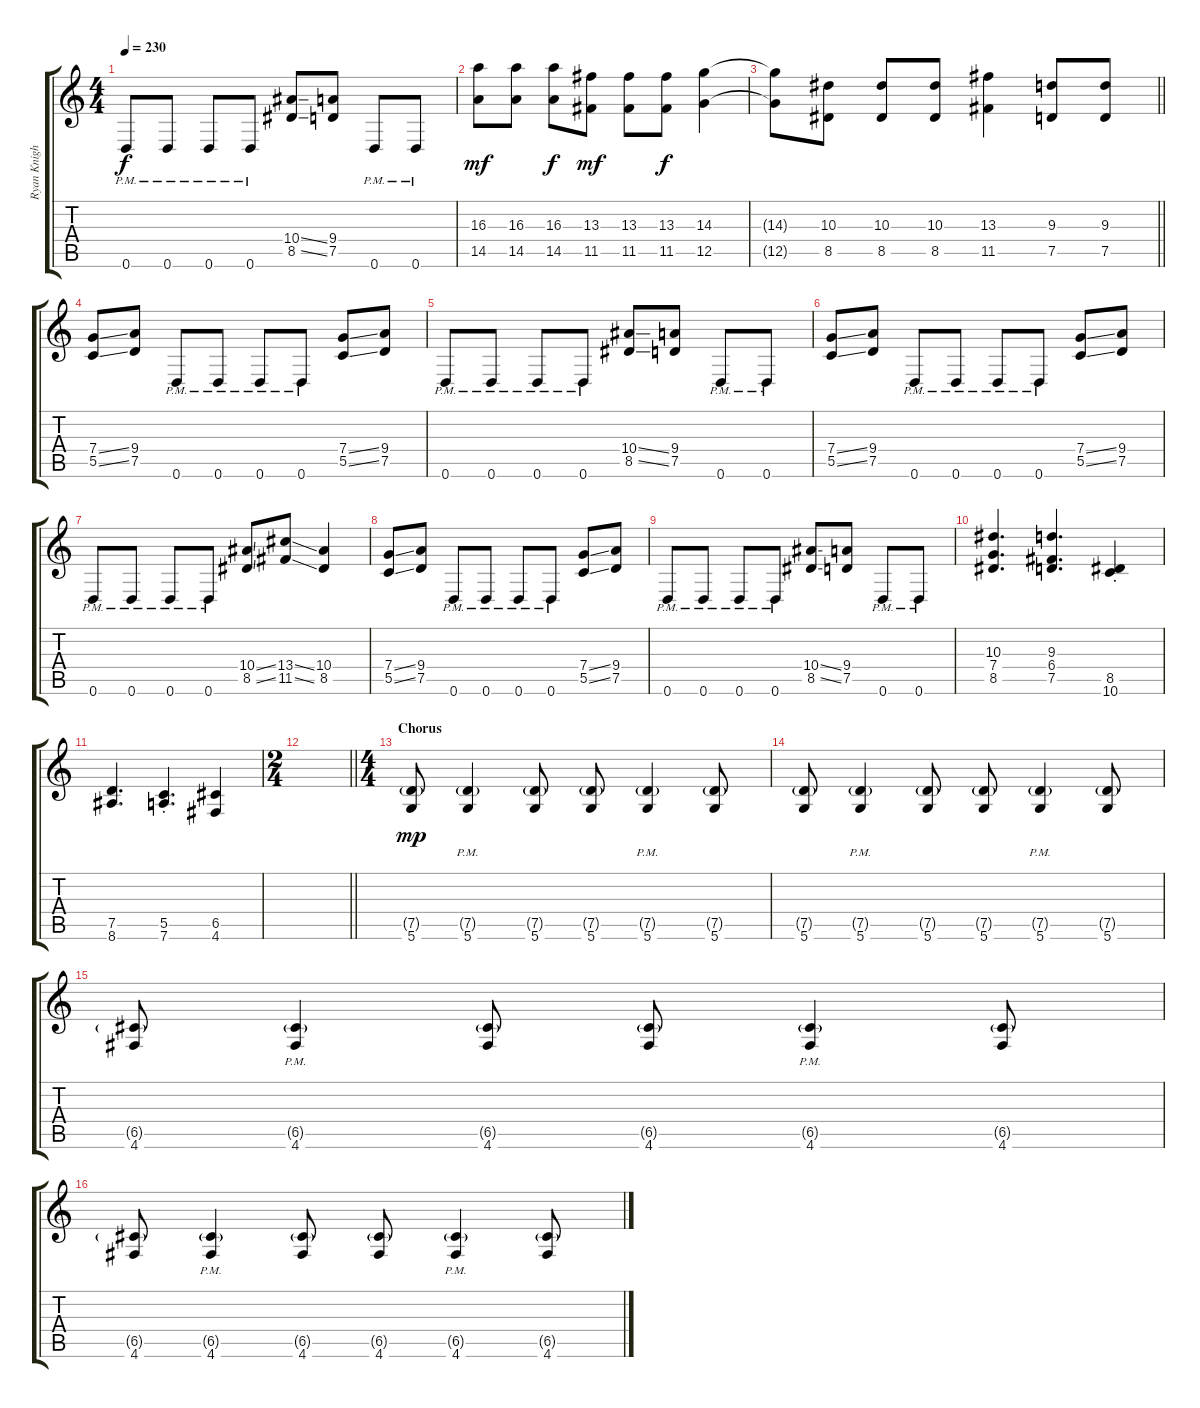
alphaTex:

\track ("Ryan Knight Rhythm" "Ryan Knigh") {instrument distortionguitar}
\staff {score tabs}
\tuning (D4 A3 F3 C3 G2 D2) {hide}
\ts (4 4)
\tempo 230
\clef g2
\ks c
0.6{pm}.8{dy f} 0.6{pm}.8 0.6{pm}.8 0.6{pm}.8 (10.4{ss} 8.5{ss}).8 (9.4 7.5).8 0.6{pm}.8 0.6{pm}.8 |
(16.3 14.5).8{dy mf} (16.3 14.5).8 (16.3 14.5).8{dy f} (13.3 11.5).8{dy mf} (13.3 11.5).8 (13.3 11.5).8{dy f} (14.3 12.5).4 |
\barLineRight lightlight
(14.3{t} 12.5{t}).8 (10.3 8.5).8 (10.3 8.5).8 (10.3 8.5).8 (13.3 11.5).4 (9.3 7.5).8 (9.3 7.5).8 |
(7.4{ss} 5.5{ss}).8 (9.4 7.5).8 0.6{pm}.8 0.6{pm}.8 0.6{pm}.8 0.6{pm}.8 (7.4{ss} 5.5{ss}).8 (9.4 7.5).8 |
0.6{pm}.8 0.6{pm}.8 0.6{pm}.8 0.6{pm}.8 (10.4{ss} 8.5{ss}).8 (9.4 7.5).8 0.6{pm}.8 0.6{pm}.8 |
(7.4{ss} 5.5{ss}).8 (9.4 7.5).8 0.6{pm}.8 0.6{pm}.8 0.6{pm}.8 0.6{pm}.8 (7.4{ss} 5.5{ss}).8 (9.4 7.5).8 |
0.6{pm}.8 0.6{pm}.8 0.6{pm}.8 0.6{pm}.8 (10.4{ss} 8.5{ss}).8 (13.4{ss} 11.5{ss}).8 (10.4 8.5).4 |
(7.4{ss} 5.5{ss}).8 (9.4 7.5).8 0.6{pm}.8 0.6{pm}.8 0.6{pm}.8 0.6{pm}.8 (7.4{ss} 5.5{ss}).8 (9.4 7.5).8 |
0.6{pm}.8 0.6{pm}.8 0.6{pm}.8 0.6{pm}.8 (10.4{ss} 8.5{ss}).8 (9.4 7.5).8 0.6{pm}.8 0.6{pm}.8 |
(10.3 7.4 8.5).4{d} (9.3 6.4 7.5).4{d} (8.5{st} 10.6{st}).4 |
(7.5 8.6).4{d} (5.5{st} 7.6{st}).4{d} (6.5 4.6).4 |
\ts (2 4)
\barLineRight lightlight
|
\ts (4 4)
\section ("" "Chorus")
(7.5{g} 5.6).8{dy mp} (7.5{g pm} 5.6{pm}).4 (7.5{g} 5.6).8 (7.5{g} 5.6).8 (7.5{g pm} 5.6{pm}).4 (7.5{g} 5.6).8 |
(7.5{g} 5.6).8 (7.5{g pm} 5.6{pm}).4 (7.5{g} 5.6).8 (7.5{g} 5.6).8 (7.5{g pm} 5.6{pm}).4 (7.5{g} 5.6).8 |
(6.5{g} 4.6).8 (6.5{g pm} 4.6{pm}).4 (6.5{g} 4.6).8 (6.5{g} 4.6).8 (6.5{g pm} 4.6{pm}).4 (6.5{g} 4.6).8 |
(6.5{g} 4.6).8 (6.5{g pm} 4.6{pm}).4 (6.5{g} 4.6).8 (6.5{g} 4.6).8 (6.5{g pm} 4.6{pm}).4 (6.5{g} 4.6).8
